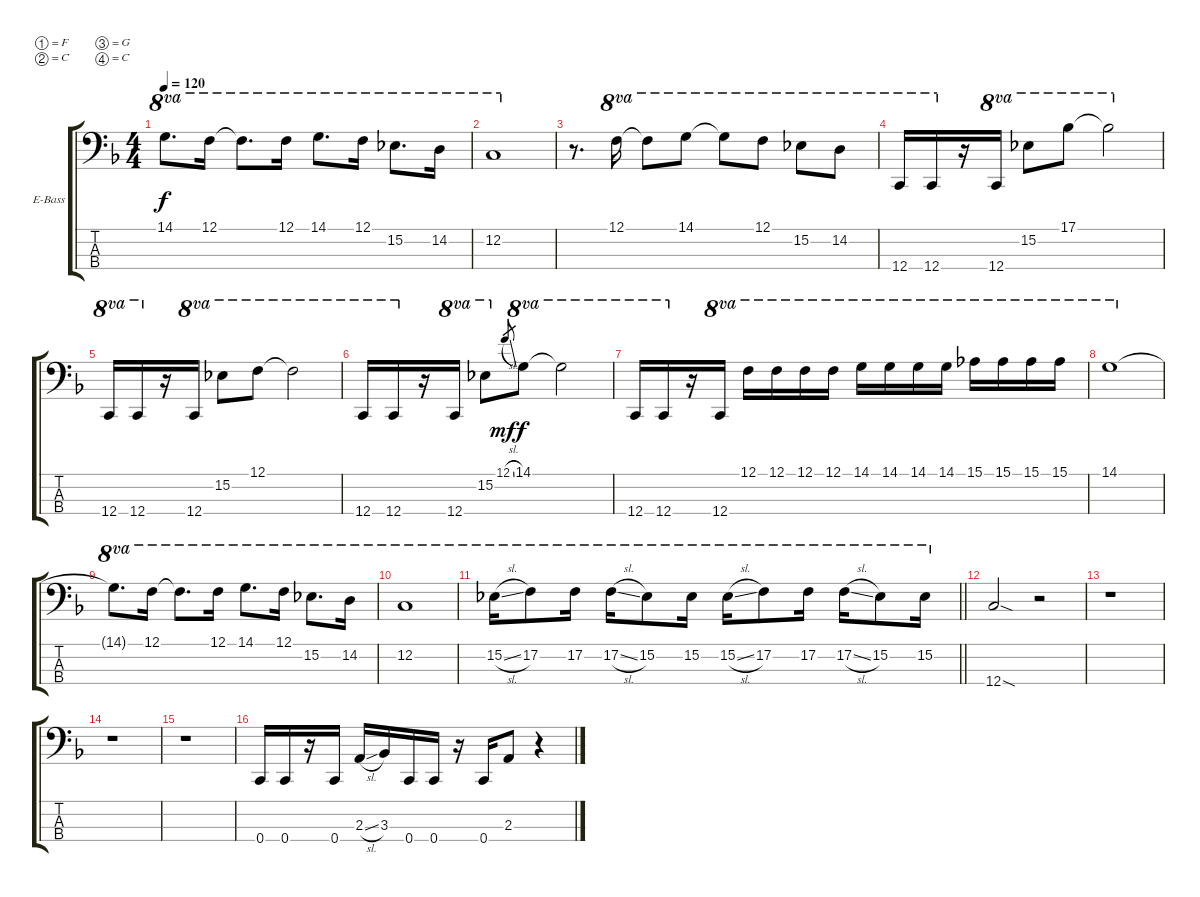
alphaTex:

\bracketExtendMode groupsimilarinstruments
\firstSystemTrackNameOrientation horizontal
\otherSystemsTrackNameOrientation horizontal
\track ("Untitled" "E-Bass") {instrument electricbasspick}
\staff {score tabs}
\tuning (F2 C2 G1 C1)
\ts (4 4)
\tempo 120
\clef f4
\ks f
14.1{t}.8{d ot 8va dy f} 12.1.16{ot 8va} 12.1{t}.8{d ot 8va} 12.1.16{ot 8va} 14.1.8{d ot 8va} 12.1.16{ot 8va} 15.2.8{d ot 8va} 14.2.16{ot 8va} |
12.2.1{ot 8va} |
r.8{d} 12.1.16{ot 8va} 12.1{t}.8{ot 8va} 14.1.8{ot 8va} 14.1{t}.8{ot 8va} 12.1.8{ot 8va} 15.2.8{ot 8va} 14.2.8{ot 8va} |
12.4.16{ot 8va} 12.4.16{ot 8va} r.16 12.4.16{ot 8va} 15.2.8{ot 8va} 17.1.8{ot 8va} 17.1{t}.2{ot 8va} |
12.4.16{ot 8va} 12.4.16{ot 8va} r.16 12.4.16{ot 8va} 15.2.8{ot 8va} 12.1.8{ot 8va} 12.1{t}.2{ot 8va} |
12.4.16{ot 8va} 12.4.16{ot 8va} r.16 12.4.16{ot 8va} 15.2.8{ot 8va} 12.1{sl}.8{gr dy mf} 14.1.8{ot 8va dy f} 14.1{t}.2{ot 8va} |
12.4.16{ot 8va} 12.4.16{ot 8va} r.16 12.4.16{ot 8va} 12.1.16{ot 8va} 12.1.16{ot 8va} 12.1.16{ot 8va} 12.1.16{ot 8va} 14.1.16{ot 8va} 14.1.16{ot 8va} 14.1.16{ot 8va} 14.1.16{ot 8va} 15.1.16{ot 8va} 15.1.16{ot 8va} 15.1.16{ot 8va} 15.1.16{ot 8va} |
14.1.1{ot 8va} |
14.1{t}.8{d ot 8va} 12.1.16{ot 8va} 12.1{t}.8{d ot 8va} 12.1.16{ot 8va} 14.1.8{d ot 8va} 12.1.16{ot 8va} 15.2.8{d ot 8va} 14.2.16{ot 8va} |
12.2.1{ot 8va} |
\barLineRight lightlight
15.2{sl}.16{ot 8va} 17.2.8{ot 8va} 17.2.16{ot 8va} 17.2{sl}.16{ot 8va} 15.2.8{ot 8va} 15.2.16{ot 8va} 15.2{sl}.16{ot 8va} 17.2.8{ot 8va} 17.2.16{ot 8va} 17.2{sl}.16{ot 8va} 15.2.8{ot 8va} 15.2.16{ot 8va} |
\section ("" " ")
12.4{sod}.2 r.2 |
r.1 |
r.1 |
r.1 |
0.4.16 0.4.16 r.16 0.4.16 2.3{sl}.16 3.3.16 0.4.16 0.4.16 r.16 0.4.16 2.3.8 r.4
